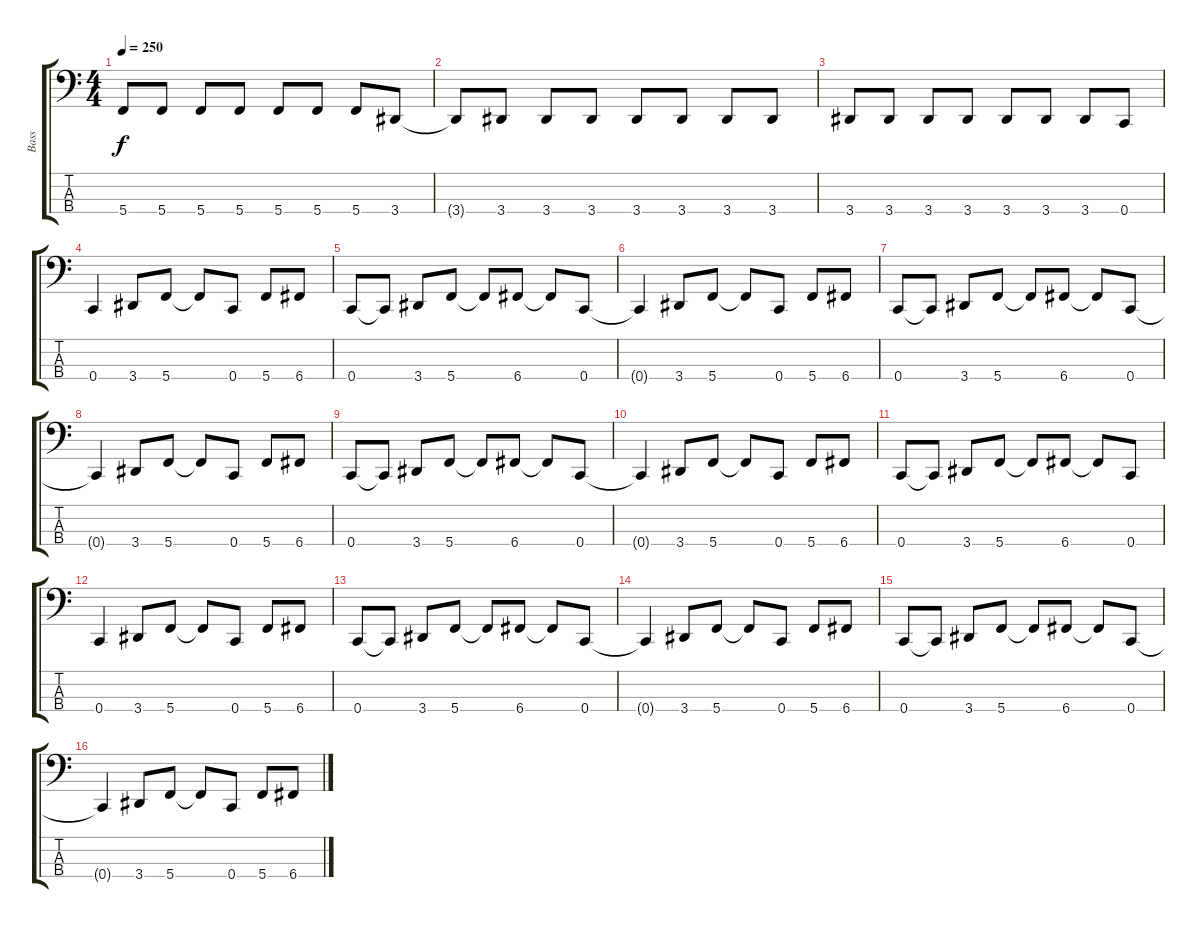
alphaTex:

\track ("Bass" "Bass") {instrument electricbassfinger}
\staff {score tabs}
\tuning (F2 C2 G1 C1) {hide}
\ts (4 4)
\tempo 250
\clef f4
\ks c
5.4.8{dy f} 5.4.8 5.4.8 5.4.8 5.4.8 5.4.8 5.4.8 3.4.8 |
3.4{t}.8 3.4.8 3.4.8 3.4.8 3.4.8 3.4.8 3.4.8 3.4.8 |
3.4.8 3.4.8 3.4.8 3.4.8 3.4.8 3.4.8 3.4.8 0.4.8 |
0.4.4 3.4.8 5.4.8 5.4{t}.8 0.4.8 5.4.8 6.4.8 |
0.4.8 0.4{t}.8 3.4.8 5.4.8 5.4{t}.8 6.4.8 6.4{t}.8 0.4.8 |
0.4{t}.4 3.4.8 5.4.8 5.4{t}.8 0.4.8 5.4.8 6.4.8 |
0.4.8 0.4{t}.8 3.4.8 5.4.8 5.4{t}.8 6.4.8 6.4{t}.8 0.4.8 |
0.4{t}.4 3.4.8 5.4.8 5.4{t}.8 0.4.8 5.4.8 6.4.8 |
0.4.8 0.4{t}.8 3.4.8 5.4.8 5.4{t}.8 6.4.8 6.4{t}.8 0.4.8 |
0.4{t}.4 3.4.8 5.4.8 5.4{t}.8 0.4.8 5.4.8 6.4.8 |
0.4.8 0.4{t}.8 3.4.8 5.4.8 5.4{t}.8 6.4.8 6.4{t}.8 0.4.8 |
0.4.4 3.4.8 5.4.8 5.4{t}.8 0.4.8 5.4.8 6.4.8 |
0.4.8 0.4{t}.8 3.4.8 5.4.8 5.4{t}.8 6.4.8 6.4{t}.8 0.4.8 |
0.4{t}.4 3.4.8 5.4.8 5.4{t}.8 0.4.8 5.4.8 6.4.8 |
0.4.8 0.4{t}.8 3.4.8 5.4.8 5.4{t}.8 6.4.8 6.4{t}.8 0.4.8 |
0.4{t}.4 3.4.8 5.4.8 5.4{t}.8 0.4.8 5.4.8 6.4.8
